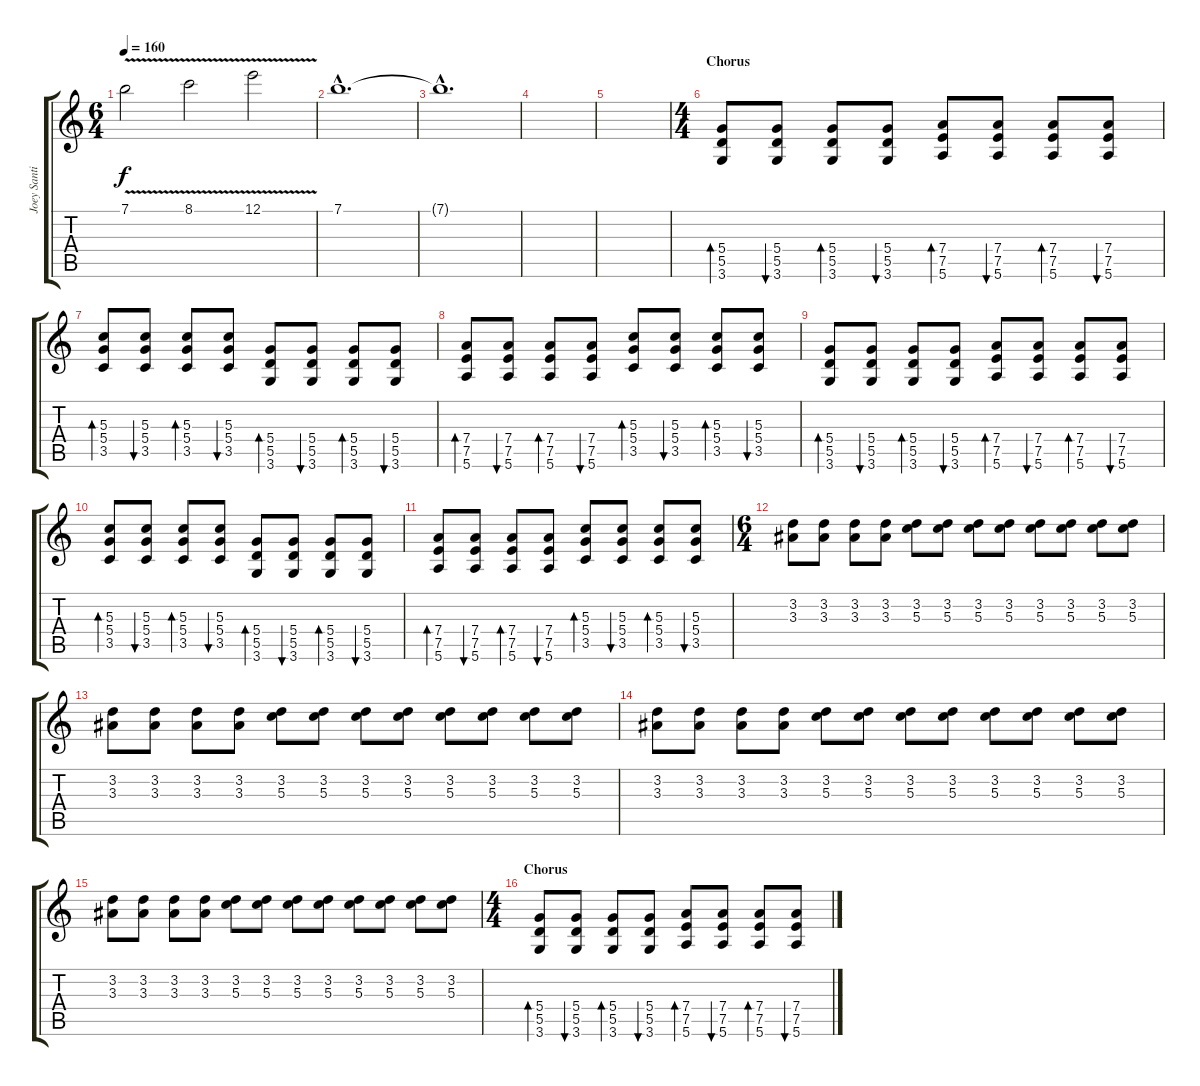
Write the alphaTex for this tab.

\track ("Joey Santiago" "Joey Santi") {instrument electricguitarclean}
\staff {score tabs}
\tuning (E4 B3 G3 D3 A2 E2) {hide}
\ts (6 4)
\tempo 160
\clef g2
\ks c
7.1{v}.2{dy f} 8.1{v}.2 12.1{v}.2 |
7.1{hac}.1{d volume 0} |
7.1{hac t}.1{d} |
|
|
\ts (4 4)
\section ("" "Chorus")
(5.4 5.5 3.6).8{bd 60 volume 13 instrument overdrivenguitar} (5.4 5.5 3.6).8{bu 60} (5.4 5.5 3.6).8{bd 60} (5.4 5.5 3.6).8{bu 60} (7.4 7.5 5.6).8{bd 60} (7.4 7.5 5.6).8{bu 60} (7.4 7.5 5.6).8{bd 60} (7.4 7.5 5.6).8{bu 60} |
(5.3 5.4 3.5).8{bd 60} (5.3 5.4 3.5).8{bu 60} (5.3 5.4 3.5).8{bd 60} (5.3 5.4 3.5).8{bu 60} (5.4 5.5 3.6).8{bd 60} (5.4 5.5 3.6).8{bu 60} (5.4 5.5 3.6).8{bd 60} (5.4 5.5 3.6).8{bu 60} |
(7.4 7.5 5.6).8{bd 60} (7.4 7.5 5.6).8{bu 60} (7.4 7.5 5.6).8{bd 60} (7.4 7.5 5.6).8{bu 60} (5.3 5.4 3.5).8{bd 60} (5.3 5.4 3.5).8{bu 60} (5.3 5.4 3.5).8{bd 60} (5.3 5.4 3.5).8{bu 60} |
(5.4 5.5 3.6).8{bd 60} (5.4 5.5 3.6).8{bu 60} (5.4 5.5 3.6).8{bd 60} (5.4 5.5 3.6).8{bu 60} (7.4 7.5 5.6).8{bd 60} (7.4 7.5 5.6).8{bu 60} (7.4 7.5 5.6).8{bd 60} (7.4 7.5 5.6).8{bu 60} |
(5.3 5.4 3.5).8{bd 60} (5.3 5.4 3.5).8{bu 60} (5.3 5.4 3.5).8{bd 60} (5.3 5.4 3.5).8{bu 60} (5.4 5.5 3.6).8{bd 60} (5.4 5.5 3.6).8{bu 60} (5.4 5.5 3.6).8{bd 60} (5.4 5.5 3.6).8{bu 60} |
(7.4 7.5 5.6).8{bd 60} (7.4 7.5 5.6).8{bu 60} (7.4 7.5 5.6).8{bd 60} (7.4 7.5 5.6).8{bu 60} (5.3 5.4 3.5).8{bd 60} (5.3 5.4 3.5).8{bu 60} (5.3 5.4 3.5).8{bd 60} (5.3 5.4 3.5).8{bu 60} |
\ts (6 4)
\section ("" "")
(3.2 3.3).8 (3.2 3.3).8 (3.2 3.3).8 (3.2 3.3).8 (3.2 5.3).8 (3.2 5.3).8 (3.2 5.3).8 (3.2 5.3).8 (3.2 5.3).8 (3.2 5.3).8 (3.2 5.3).8 (3.2 5.3).8 |
(3.2 3.3).8 (3.2 3.3).8 (3.2 3.3).8 (3.2 3.3).8 (3.2 5.3).8 (3.2 5.3).8 (3.2 5.3).8 (3.2 5.3).8 (3.2 5.3).8 (3.2 5.3).8 (3.2 5.3).8 (3.2 5.3).8 |
(3.2 3.3).8 (3.2 3.3).8 (3.2 3.3).8 (3.2 3.3).8 (3.2 5.3).8 (3.2 5.3).8 (3.2 5.3).8 (3.2 5.3).8 (3.2 5.3).8 (3.2 5.3).8 (3.2 5.3).8 (3.2 5.3).8 |
(3.2 3.3).8 (3.2 3.3).8 (3.2 3.3).8 (3.2 3.3).8 (3.2 5.3).8 (3.2 5.3).8 (3.2 5.3).8 (3.2 5.3).8 (3.2 5.3).8 (3.2 5.3).8 (3.2 5.3).8 (3.2 5.3).8 |
\ts (4 4)
\section ("" "Chorus")
(5.4 5.5 3.6).8{bd 60 volume 13 instrument overdrivenguitar} (5.4 5.5 3.6).8{bu 60} (5.4 5.5 3.6).8{bd 60} (5.4 5.5 3.6).8{bu 60} (7.4 7.5 5.6).8{bd 60} (7.4 7.5 5.6).8{bu 60} (7.4 7.5 5.6).8{bd 60} (7.4 7.5 5.6).8{bu 60}
